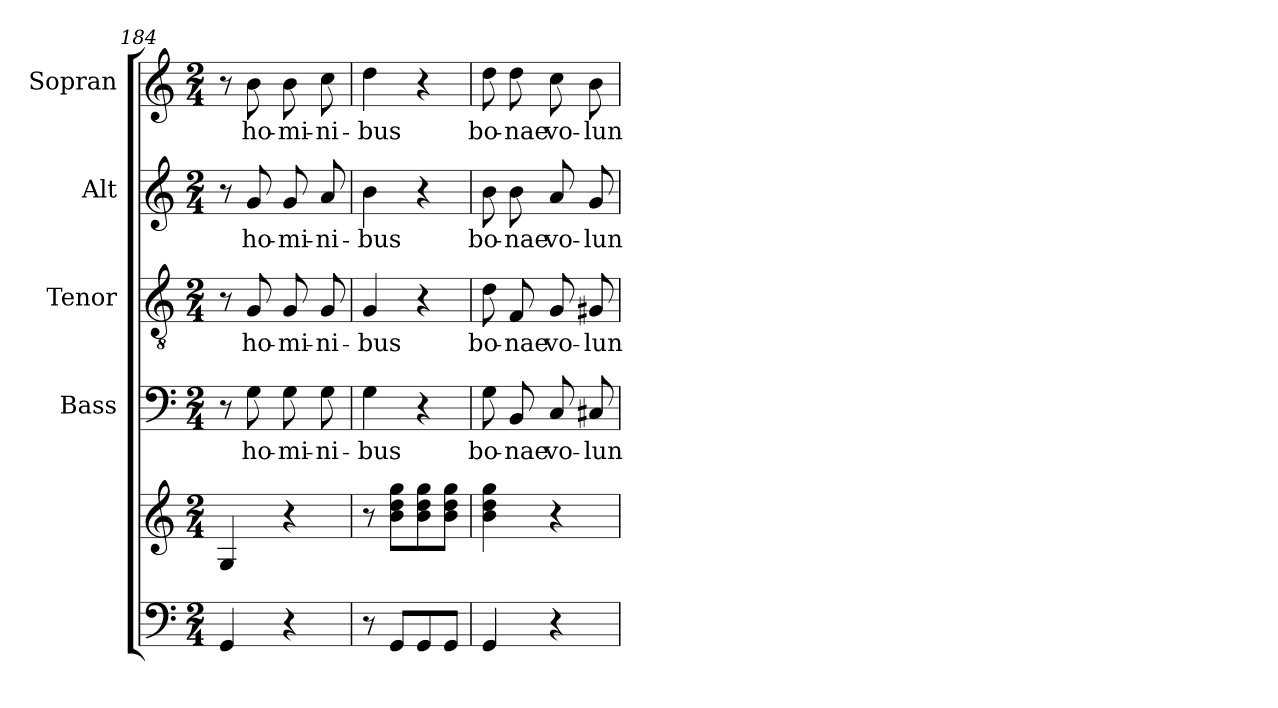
**kern	**kern	**kern	**text	**kern	**text	**kern	**text	**kern	**text
*part5	*part5	*part4	*part4	*part3	*part3	*part2	*part2	*part1	*part1
*staff6	*staff5	*staff4	*staff4	*staff3	*staff3	*staff2	*staff2	*staff1	*staff1
*	*	*I"Bass	*	*I"Tenor	*	*I"Alt	*	*I"Sopran	*
*	*	*I'B.	*	*I'T.	*	*I'A.	*	*I'S.	*
*clefF4	*clefG2	*clefF4	*	*clefGv2	*	*clefG2	*	*clefG2	*
*k[]	*k[]	*k[]	*	*k[]	*	*k[]	*	*k[]	*
*C:	*C:	*C:	*	*C:	*	*C:	*	*C:	*
*M2/4	*M2/4	*M2/4	*	*M2/4	*	*M2/4	*	*M2/4	*
=184	=184	=184	=184	=184	=184	=184	=184	=184	=184
4GG/	4G/	8r	.	8r	.	8r	.	8r	.
!	!	!	!LO:LY:b	!	!LO:LY:b	!	!LO:LY:b	!	!LO:LY:b
.	.	8G\	ho-	8G/	ho-	8g/	ho-	8b\	ho-
!	!	!	!LO:LY:b	!	!LO:LY:b	!	!LO:LY:b	!	!LO:LY:b
4r	4r	8G\	-mi-	8G/	-mi-	8g/	-mi-	8b\	-mi-
!	!	!	!LO:LY:b	!	!LO:LY:b	!	!LO:LY:b	!	!LO:LY:b
.	.	8G\	-ni-	8G/	-ni-	8a/	-ni-	8cc\	-ni-
=185	=185	=185	=185	=185	=185	=185	=185	=185	=185
!	!	!	!LO:LY:b	!	!LO:LY:b	!	!LO:LY:b	!	!LO:LY:b
8r	8r	4G\	-bus	4G/	-bus	4b\	-bus	4dd\	-bus
8GG/L	8b\ 8dd\ 8gg\L	.	.	.	.	.	.	.	.
8GG/	8b\ 8dd\ 8gg\	4r	.	4r	.	4r	.	4r	.
8GG/J	8b\ 8dd\ 8gg\J	.	.	.	.	.	.	.	.
=186	=186	=186	=186	=186	=186	=186	=186	=186	=186
!	!	!	!LO:LY:b	!	!LO:LY:b	!	!LO:LY:b	!	!LO:LY:b
4GG/	4b\ 4dd\ 4gg\	8G\	bo-	8d\	bo-	8b\	bo-	8dd\	bo-
!	!	!	!LO:LY:b	!	!LO:LY:b	!	!LO:LY:b	!	!LO:LY:b
.	.	8BB/	-nae	8F/	-nae	8b\	-nae	8dd\	-nae
!	!	!	!LO:LY:b	!	!LO:LY:b	!	!LO:LY:b	!	!LO:LY:b
4r	4r	8C/	vo-	8G/	vo-	8a/	vo-	8cc\	vo-
!	!	!	!LO:LY:b	!	!LO:LY:b	!	!LO:LY:b	!	!LO:LY:b
.	.	8C#X/	-lun-	8G#X/	-lun-	8g/	-lun-	8b\	-lun-
=	=	=	=	=	=	=	=	=	=
*-	*-	*-	*-	*-	*-	*-	*-	*-	*-
